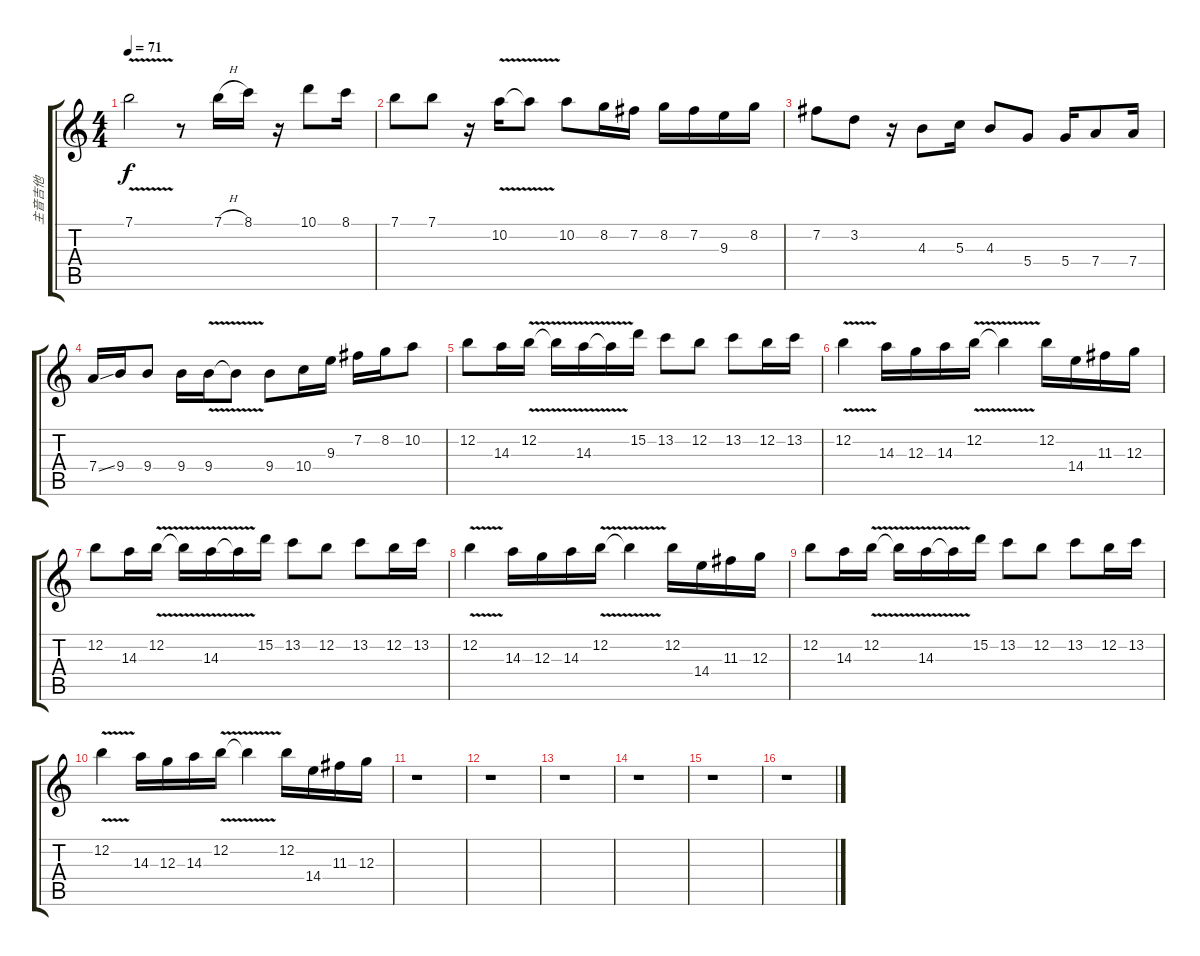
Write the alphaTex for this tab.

\track ("主音吉他" "主音吉他") {instrument electricguitarclean}
\staff {score tabs}
\tuning (E4 B3 G3 D3 A2 E2) {hide}
\ts (4 4)
\tempo 71
\clef g2
\ks c
7.1{v}.2{dy f} r.8 7.1{h}.16 8.1.16 r.16 10.1.8 8.1.16 |
7.1.8 7.1.8 r.16 10.2{v}.16 10.2{t}.8 10.2.8 8.2.16 7.2.16 8.2.16 7.2.16 9.3.16 8.2.16 |
7.2.8 3.2.8 r.16 4.3.8 5.3.16 4.3.8 5.4.8 5.4.16 7.4.8 7.4.16 |
7.4{ss}.16 9.4.16 9.4.8 9.4.16 9.4{v}.16 9.4{t}.8 9.4.8 10.4.16 9.3.16 7.2.16 8.2.16 10.2.8 |
12.2.8 14.3.16 12.2{v}.16 12.2{t}.16 14.3{v}.16 14.3{t}.16 15.2.16 13.2.8 12.2.8 13.2.8 12.2.16 13.2.16 |
12.2{v}.4 14.3.16 12.3.16 14.3.16 12.2{v}.16 12.2{t}.4 12.2.16 14.4.16 11.3.16 12.3.16 |
12.2.8 14.3.16 12.2{v}.16 12.2{t}.16 14.3{v}.16 14.3{t}.16 15.2.16 13.2.8 12.2.8 13.2.8 12.2.16 13.2.16 |
12.2{v}.4 14.3.16 12.3.16 14.3.16 12.2{v}.16 12.2{t}.4 12.2.16 14.4.16 11.3.16 12.3.16 |
12.2.8 14.3.16 12.2{v}.16 12.2{t}.16 14.3{v}.16 14.3{t}.16 15.2.16 13.2.8 12.2.8 13.2.8 12.2.16 13.2.16 |
12.2{v}.4 14.3.16 12.3.16 14.3.16 12.2{v}.16 12.2{t}.4 12.2.16 14.4.16 11.3.16 12.3.16 |
r.1 |
r.1 |
r.1 |
r.1 |
r.1 |
r.1
